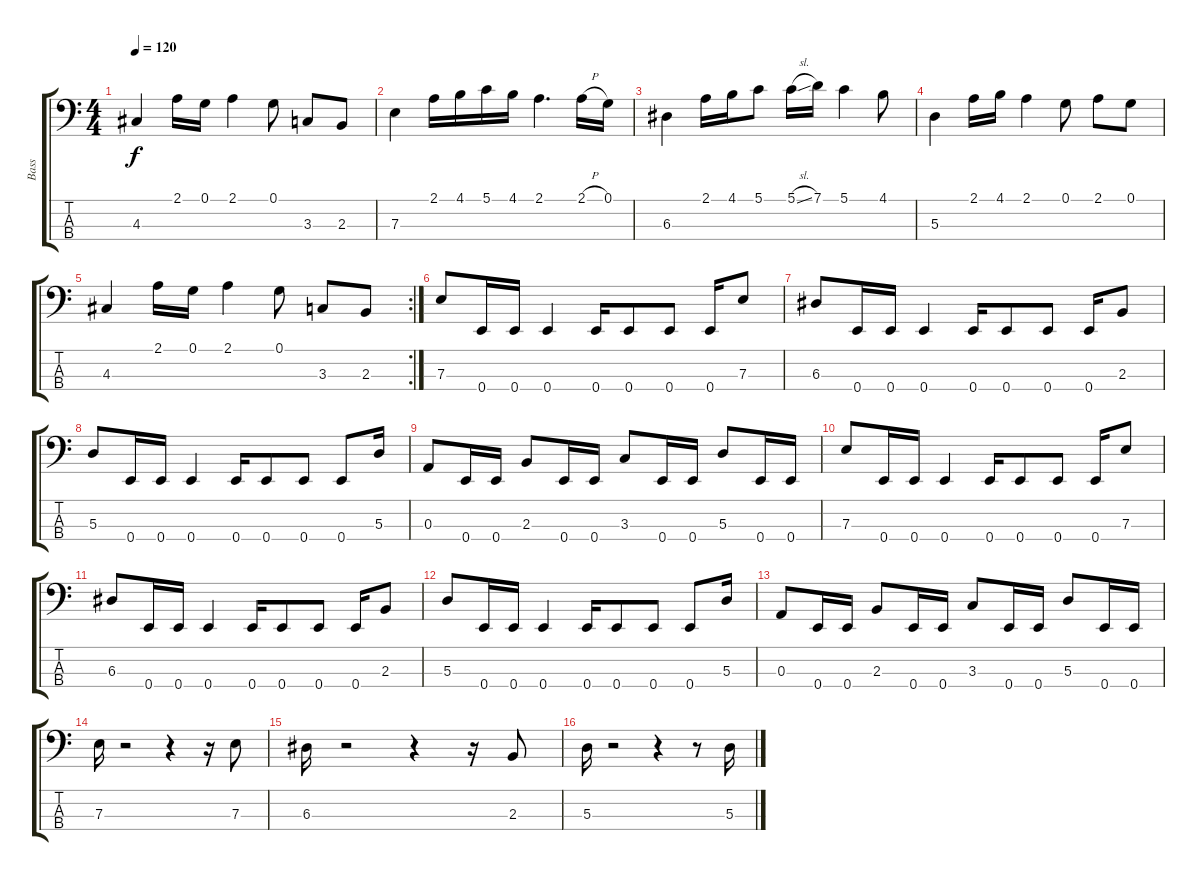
\track ("Bass" "Bass") {instrument electricbassfinger}
\staff {score tabs}
\tuning (G2 D2 A1 E1) {hide}
\ts (4 4)
\tempo 120
\clef f4
\ks c
4.3.4{dy f} 2.1.16 0.1.16 2.1.4 0.1.8 3.3.8 2.3.8 |
7.3.4 2.1.16 4.1.16 5.1.16 4.1.16 2.1.4{d} 2.1{h}.16 0.1.16 |
6.3.4 2.1.16 4.1.16 5.1.8 5.1{sl}.16 7.1.16 5.1.4 4.1.8 |
5.3.4 2.1.16 4.1.16 2.1.4 0.1.8 2.1.8 0.1.8 |
\rc 2
4.3.4 2.1.16 0.1.16 2.1.4 0.1.8 3.3.8 2.3.8 |
7.3.8 0.4.16 0.4.16 0.4.4 0.4.16 0.4.8 0.4.8 0.4.16 7.3.8 |
6.3.8 0.4.16 0.4.16 0.4.4 0.4.16 0.4.8 0.4.8 0.4.16 2.3.8 |
5.3.8 0.4.16 0.4.16 0.4.4 0.4.16 0.4.8 0.4.8 0.4.8 5.3.16 |
0.3.8 0.4.16 0.4.16 2.3.8 0.4.16 0.4.16 3.3.8 0.4.16 0.4.16 5.3.8 0.4.16 0.4.16 |
7.3.8 0.4.16 0.4.16 0.4.4 0.4.16 0.4.8 0.4.8 0.4.16 7.3.8 |
6.3.8 0.4.16 0.4.16 0.4.4 0.4.16 0.4.8 0.4.8 0.4.16 2.3.8 |
5.3.8 0.4.16 0.4.16 0.4.4 0.4.16 0.4.8 0.4.8 0.4.8 5.3.16 |
0.3.8 0.4.16 0.4.16 2.3.8 0.4.16 0.4.16 3.3.8 0.4.16 0.4.16 5.3.8 0.4.16 0.4.16 |
7.3.16 r.2 r.4 r.16 7.3.8 |
6.3.16 r.2 r.4 r.16 2.3.8 |
5.3.16 r.2 r.4 r.8 5.3.16
